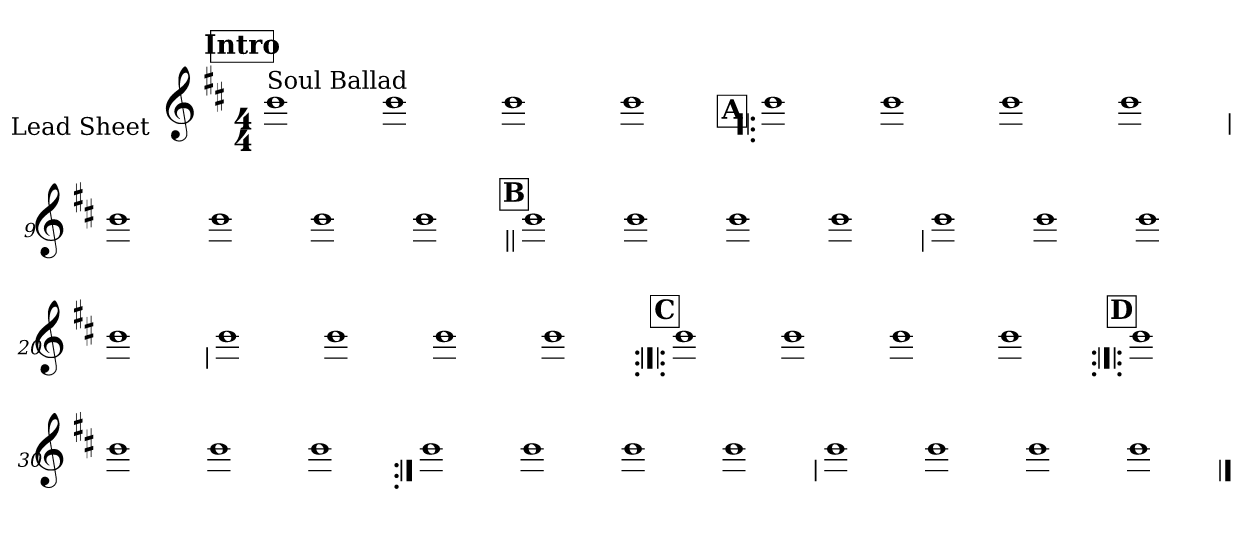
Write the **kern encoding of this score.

**kern
*part1
*staff1
*I"Lead Sheet
*stria0
*clefG2
*k[f#c#]
*D:
*M4/4
*MM72
!!LO:REH:place=s1:a:t=Intro
=1||
!LO:TX:a:t=Soul Ballad
1b
=2-
1b
=3-
1b
=4-
1b
!!LO:LB:g=z
!!LO:REH:place=s1:a:t=A
=5!|:
1b
=6-
1b
=7-
1b
=8-
1b
!!LO:LB:g=z
=9
1b
=10-
1b
=11-
1b
=12-
1b
!!LO:LB:g=z
!!LO:REH:place=s1:a:t=B
=13||
1b
=14-
1b
=15-
1b
=16-
1b
!!LO:LB:g=z
=17
1b
=18-
1b
=19-
1b
=20-
1b
!!LO:LB:g=z
=21
1b
=22-
1b
=23-
1b
=24-
1b
!!LO:LB:g=z
!!LO:REH:place=s1:a:t=C
=25:|!|:
1b
=26-
1b
=27-
1b
=28-
1b
!!LO:LB:g=z
!!LO:REH:place=s1:a:t=D
=29:|!|:
1b
=30-
1b
=31-
1b
=32-
1b
!!LO:LB:g=z
=33:|!
1b
=34-
1b
=35-
1b
=36-
1b
!!LO:LB:g=z
=37
1b
=38-
1b
=39-
1b
=40-
1b
==
*-
